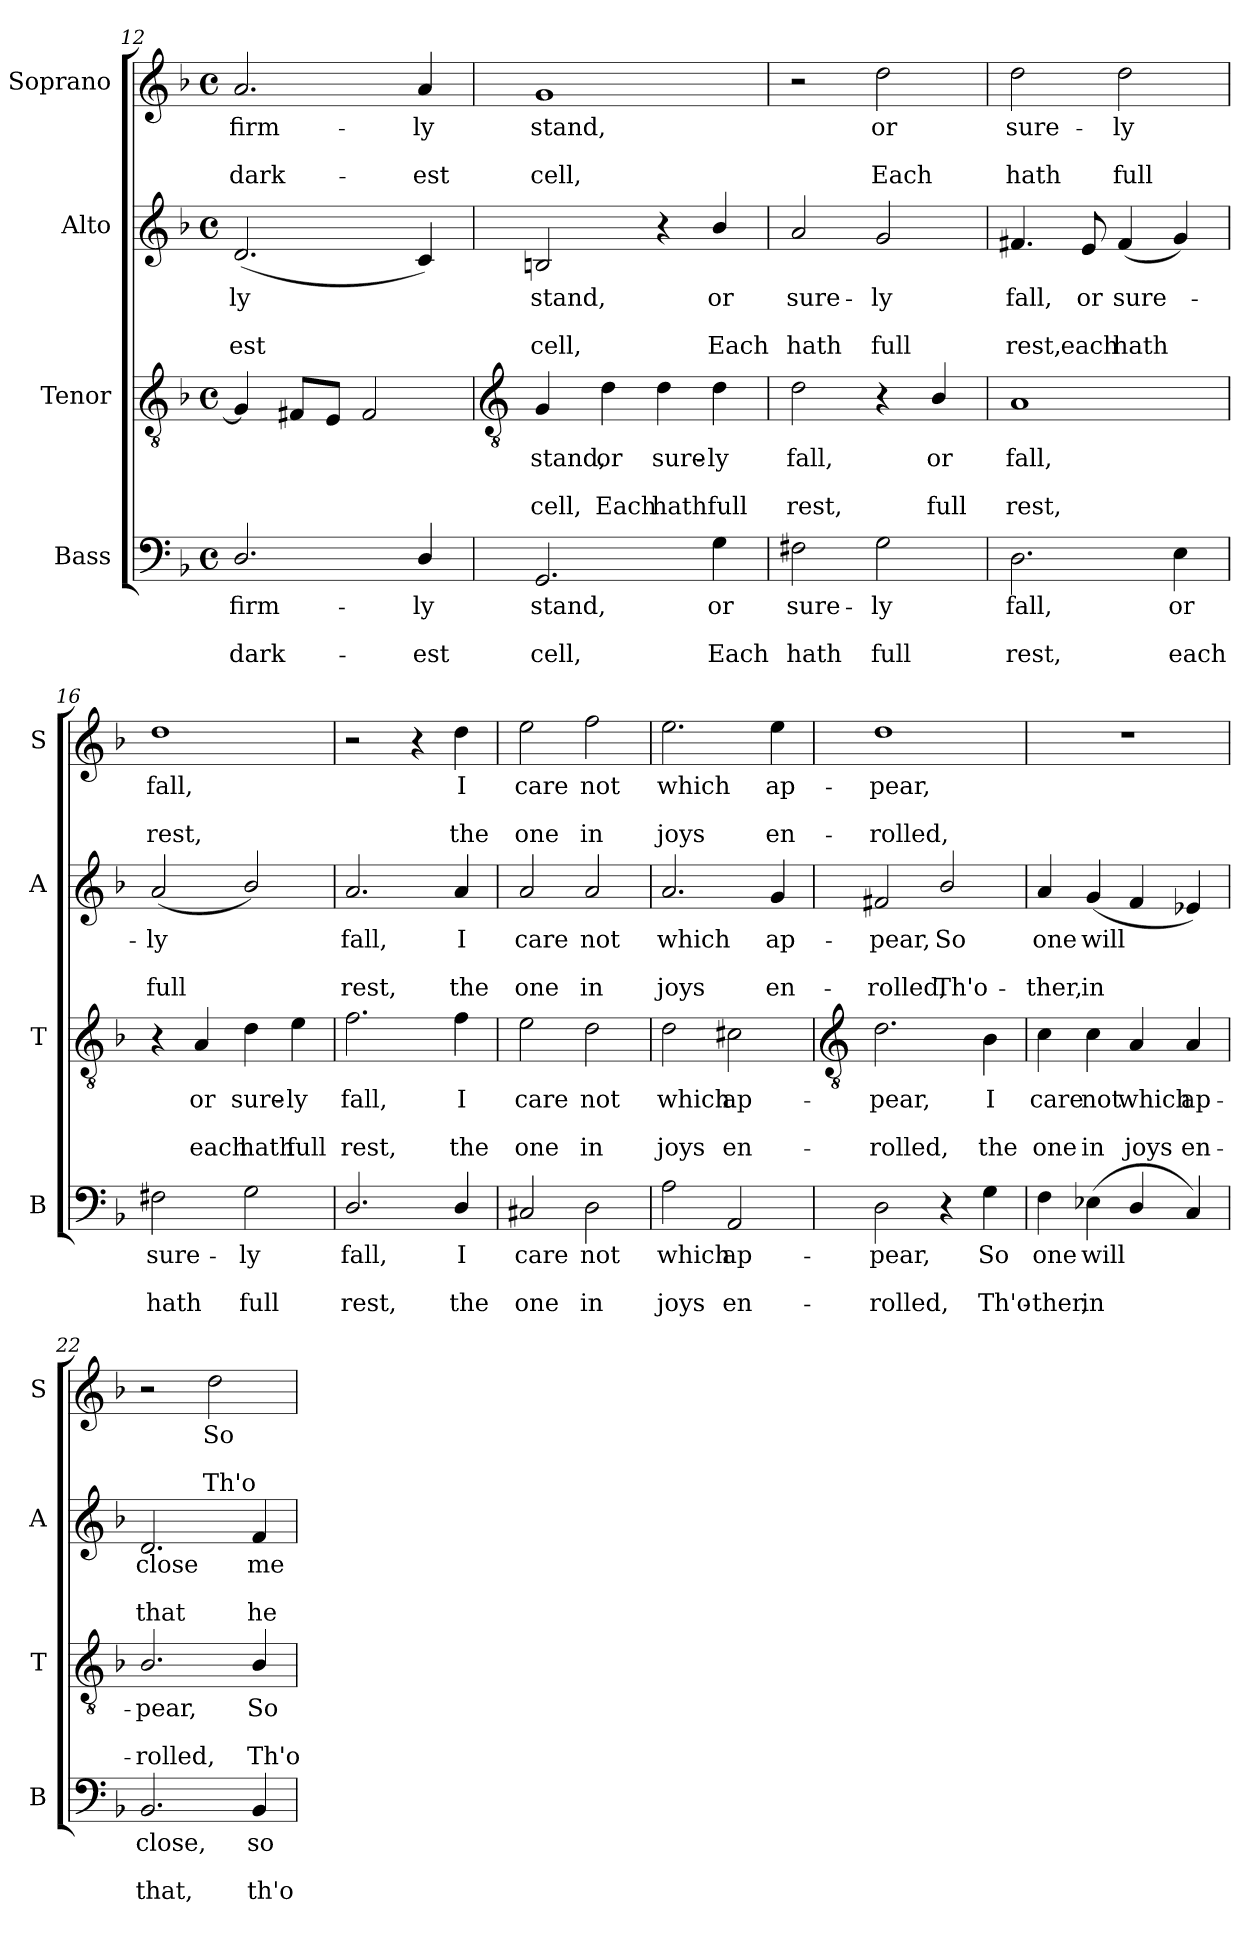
**kern	**text	**text	**text	**kern	**text	**text	**text	**kern	**text	**text	**text	**kern	**text	**text	**text
*part4	*part4	*part4	*part4	*part3	*part3	*part3	*part3	*part2	*part2	*part2	*part2	*part1	*part1	*part1	*part1
*staff4	*staff4	*staff4	*staff4	*staff3	*staff3	*staff3	*staff3	*staff2	*staff2	*staff2	*staff2	*staff1	*staff1	*staff1	*staff1
*I"Bass	*	*	*	*I"Tenor	*	*	*	*I"Alto	*	*	*	*I"Soprano	*	*	*
*I'B	*	*	*	*I'T	*	*	*	*I'A	*	*	*	*I'S	*	*	*
*clefF4	*	*	*	*clefGv2	*	*	*	*clefG2	*	*	*	*clefG2	*	*	*
*k[b-]	*	*	*	*k[b-]	*	*	*	*k[b-]	*	*	*	*k[b-]	*	*	*
*F:	*	*	*	*F:	*	*	*	*F:	*	*	*	*F:	*	*	*
*M4/4	*	*	*	*M4/4	*	*	*	*M4/4	*	*	*	*M4/4	*	*	*
*met(c)	*	*	*	*met(c)	*	*	*	*met(c)	*	*	*	*met(c)	*	*	*
=12	=12	=12	=12	=12	=12	=12	=12	=12	=12	=12	=12	=12	=12	=12	=12
!	!LO:LY:b	!	!LO:LY:b	!	!	!	!	!	!LO:LY:b	!	!LO:LY:b	!	!LO:LY:b	!	!LO:LY:b
2.D/	firm-	.	-dark-	4G]	.	.	.	(<2.d	-ly	.	est	2.a	firm-	.	-dark-
.	.	.	.	8F#XL	.	.	.	.	.	.	.	.	.	.	.
.	.	.	.	8EJ	.	.	.	.	.	.	.	.	.	.	.
.	.	.	.	2F#	.	.	.	.	.	.	.	.	.	.	.
!	!LO:LY:b	!	!LO:LY:b	!	!	!	!	!	!	!	!	!	!LO:LY:b	!	!LO:LY:b
4D/	-ly	.	est	.	.	.	.	4c)	.	.	.	4a	-ly	.	est
!!LO:LB:g=z
=13	=13	=13	=13	=13	=13	=13	=13	=13	=13	=13	=13	=13	=13	=13	=13
*	*	*	*	*clefGv2	*	*	*	*	*	*	*	*	*	*	*
!	!LO:LY:b	!	!LO:LY:b	!	!LO:LY:b	!	!LO:LY:b	!	!LO:LY:b	!	!LO:LY:b	!	!LO:LY:b	!	!LO:LY:b
2.GG	stand,	.	cell,	4G	stand,	.	cell,	2Bn	stand,	.	cell,	1g	stand,	.	cell,
!	!	!	!	!	!LO:LY:b	!	!LO:LY:b	!	!	!	!	!	!	!	!
.	.	.	.	4d	or	.	Each	.	.	.	.	.	.	.	.
!	!	!	!	!	!LO:LY:b	!	!LO:LY:b	!	!	!	!	!	!	!	!
.	.	.	.	4d	sure-	.	-hath	4r	.	.	.	.	.	.	.
!	!LO:LY:b	!	!LO:LY:b	!	!LO:LY:b	!	!LO:LY:b	!	!LO:LY:b	!	!LO:LY:b	!	!	!	!
4G	or	.	Each	4d	ly	.	full	4b-/	or	.	Each	.	.	.	.
=14	=14	=14	=14	=14	=14	=14	=14	=14	=14	=14	=14	=14	=14	=14	=14
!	!LO:LY:b	!	!LO:LY:b	!	!LO:LY:b	!	!LO:LY:b	!	!LO:LY:b	!	!LO:LY:b	!	!	!	!
2F#X	sure-	.	-hath	2d	fall,	.	rest,	2a	sure-	.	-hath	2r	.	.	.
!	!LO:LY:b	!	!LO:LY:b	!	!	!	!	!	!LO:LY:b	!	!LO:LY:b	!	!LO:LY:b	!	!LO:LY:b
2G	ly	.	full	4r	.	.	.	2g	ly	.	full	2dd	or	.	Each
!	!	!	!	!	!LO:LY:b	!	!LO:LY:b	!	!	!	!	!	!	!	!
.	.	.	.	4B-/	or	.	full	.	.	.	.	.	.	.	.
=15	=15	=15	=15	=15	=15	=15	=15	=15	=15	=15	=15	=15	=15	=15	=15
!	!LO:LY:b	!	!LO:LY:b	!	!LO:LY:b	!	!LO:LY:b	!	!LO:LY:b	!	!LO:LY:b	!	!LO:LY:b	!	!LO:LY:b
2.D	fall,	.	rest,	1A	fall,	.	rest,	4.f#X	fall,	.	rest,	2dd	sure-	.	-hath
!	!	!	!	!	!	!	!	!	!LO:LY:b	!	!LO:LY:b	!	!	!	!
.	.	.	.	.	.	.	.	8e	or	.	each	.	.	.	.
!	!	!	!	!	!	!	!	!	!LO:LY:b	!	!LO:LY:b	!	!LO:LY:b	!	!LO:LY:b
.	.	.	.	.	.	.	.	(<4f#	sure-	.	hath	2dd	ly	.	full
!	!LO:LY:b	!	!LO:LY:b	!	!	!	!	!	!	!	!	!	!	!	!
4E	or	.	each	.	.	.	.	4g)	.	.	.	.	.	.	.
=16	=16	=16	=16	=16	=16	=16	=16	=16	=16	=16	=16	=16	=16	=16	=16
!	!LO:LY:b	!	!LO:LY:b	!	!	!	!	!	!LO:LY:b	!	!LO:LY:b	!	!LO:LY:b	!	!LO:LY:b
2F#X	sure-	.	-hath	4r	.	.	.	(<2a	ly	.	full	1dd	fall,	.	rest,
!	!	!	!	!	!LO:LY:b	!	!LO:LY:b	!	!	!	!	!	!	!	!
.	.	.	.	4A	or	.	each	.	.	.	.	.	.	.	.
!	!LO:LY:b	!	!LO:LY:b	!	!LO:LY:b	!	!LO:LY:b	!	!	!	!	!	!	!	!
2G	ly	.	full	4d	sure-	.	-hath	2b-/)	.	.	.	.	.	.	.
!	!	!	!	!	!LO:LY:b	!	!LO:LY:b	!	!	!	!	!	!	!	!
.	.	.	.	4e	ly	.	full	.	.	.	.	.	.	.	.
=17	=17	=17	=17	=17	=17	=17	=17	=17	=17	=17	=17	=17	=17	=17	=17
!	!LO:LY:b	!	!LO:LY:b	!	!LO:LY:b	!	!LO:LY:b	!	!LO:LY:b	!	!LO:LY:b	!	!	!	!
2.D/	fall,	.	rest,	2.f	fall,	.	rest,	2.a	fall,	.	rest,	2r	.	.	.
.	.	.	.	.	.	.	.	.	.	.	.	4r	.	.	.
!	!LO:LY:b	!	!LO:LY:b	!	!LO:LY:b	!	!LO:LY:b	!	!LO:LY:b	!	!LO:LY:b	!	!LO:LY:b	!	!LO:LY:b
4D/	I	.	the	4f	I	.	the	4a	I	.	the	4dd	I	.	the
=18	=18	=18	=18	=18	=18	=18	=18	=18	=18	=18	=18	=18	=18	=18	=18
!	!LO:LY:b	!	!LO:LY:b	!	!LO:LY:b	!	!LO:LY:b	!	!LO:LY:b	!	!LO:LY:b	!	!LO:LY:b	!	!LO:LY:b
2C#X	care	.	one	2e	care	.	one	2a	care	.	one	2ee	care	.	one
!	!LO:LY:b	!	!LO:LY:b	!	!LO:LY:b	!	!LO:LY:b	!	!LO:LY:b	!	!LO:LY:b	!	!LO:LY:b	!	!LO:LY:b
2D	not	.	in	2d	not	.	in	2a	not	.	in	2ff	not	.	in
=19	=19	=19	=19	=19	=19	=19	=19	=19	=19	=19	=19	=19	=19	=19	=19
!	!LO:LY:b	!	!LO:LY:b	!	!LO:LY:b	!	!LO:LY:b	!	!LO:LY:b	!	!LO:LY:b	!	!LO:LY:b	!	!LO:LY:b
2A	which	.	joys	2d	which	.	joys	2.a	which	.	joys	2.ee	which	.	joys
!	!LO:LY:b	!	!LO:LY:b	!	!LO:LY:b	!	!LO:LY:b	!	!	!	!	!	!	!	!
2AA	ap-	.	-en-	2c#X	ap-	.	-en-	.	.	.	.	.	.	.	.
!	!	!	!	!	!	!	!	!	!LO:LY:b	!	!LO:LY:b	!	!LO:LY:b	!	!LO:LY:b
.	.	.	.	.	.	.	.	4g	ap-	.	-en-	4ee	ap-	.	-en-
!!LO:LB:g=z
=20	=20	=20	=20	=20	=20	=20	=20	=20	=20	=20	=20	=20	=20	=20	=20
*	*	*	*	*clefGv2	*	*	*	*	*	*	*	*	*	*	*
!	!LO:LY:b	!	!LO:LY:b	!	!LO:LY:b	!	!LO:LY:b	!	!LO:LY:b	!	!LO:LY:b	!	!LO:LY:b	!	!LO:LY:b
2D	-pear,	.	rolled,	2.d	-pear,	.	rolled,	2f#X	-pear,	.	rolled,	1dd	-pear,	.	rolled,
!	!	!	!	!	!	!	!	!	!LO:LY:b	!	!LO:LY:b	!	!	!	!
4r	.	.	.	.	.	.	.	2b-/	So	.	Th'o-	.	.	.	.
!	!LO:LY:b	!	!LO:LY:b	!	!LO:LY:b	!	!LO:LY:b	!	!	!	!	!	!	!	!
4G	So	.	Th'o-	4B-	I	.	the	.	.	.	.	.	.	.	.
=21	=21	=21	=21	=21	=21	=21	=21	=21	=21	=21	=21	=21	=21	=21	=21
!	!LO:LY:b	!	!LO:LY:b	!	!LO:LY:b	!	!LO:LY:b	!	!LO:LY:b	!	!LO:LY:b	!	!	!	!
4F	-one	.	ther,	4c	care	.	one	4a	-one	.	ther,	1r	.	.	.
!	!LO:LY:b	!	!LO:LY:b	!	!LO:LY:b	!	!LO:LY:b	!	!LO:LY:b	!	!LO:LY:b	!	!	!	!
(<4E-X	will	.	in	4c	not	.	in	(<4g	will	.	in	.	.	.	.
!	!	!	!	!	!LO:LY:b	!	!LO:LY:b	!	!	!	!	!	!	!	!
4D/	.	.	.	4A	which	.	joys	4f	.	.	.	.	.	.	.
!	!	!	!	!	!LO:LY:b	!	!LO:LY:b	!	!	!	!	!	!	!	!
4C)	.	.	.	4A	ap-	.	-en-	4e-X)	.	.	.	.	.	.	.
=22	=22	=22	=22	=22	=22	=22	=22	=22	=22	=22	=22	=22	=22	=22	=22
!	!LO:LY:b	!	!LO:LY:b	!	!LO:LY:b	!	!LO:LY:b	!	!LO:LY:b	!	!LO:LY:b	!	!	!	!
2.BB-	close,	.	that,	2.B-/	-pear,	.	rolled,	2.d	close	.	that	2r	.	.	.
!	!	!	!	!	!	!	!	!	!	!	!	!	!LO:LY:b	!	!LO:LY:b
.	.	.	.	.	.	.	.	.	.	.	.	2dd	So	.	Th'o-
!	!LO:LY:b	!	!LO:LY:b	!	!LO:LY:b	!	!LO:LY:b	!	!LO:LY:b	!	!LO:LY:b	!	!	!	!
4BB-	so	.	th'o-	4B-/	So	.	Th'o-	4f	me	.	he	.	.	.	.
=	=	=	=	=	=	=	=	=	=	=	=	=	=	=	=
*-	*-	*-	*-	*-	*-	*-	*-	*-	*-	*-	*-	*-	*-	*-	*-
